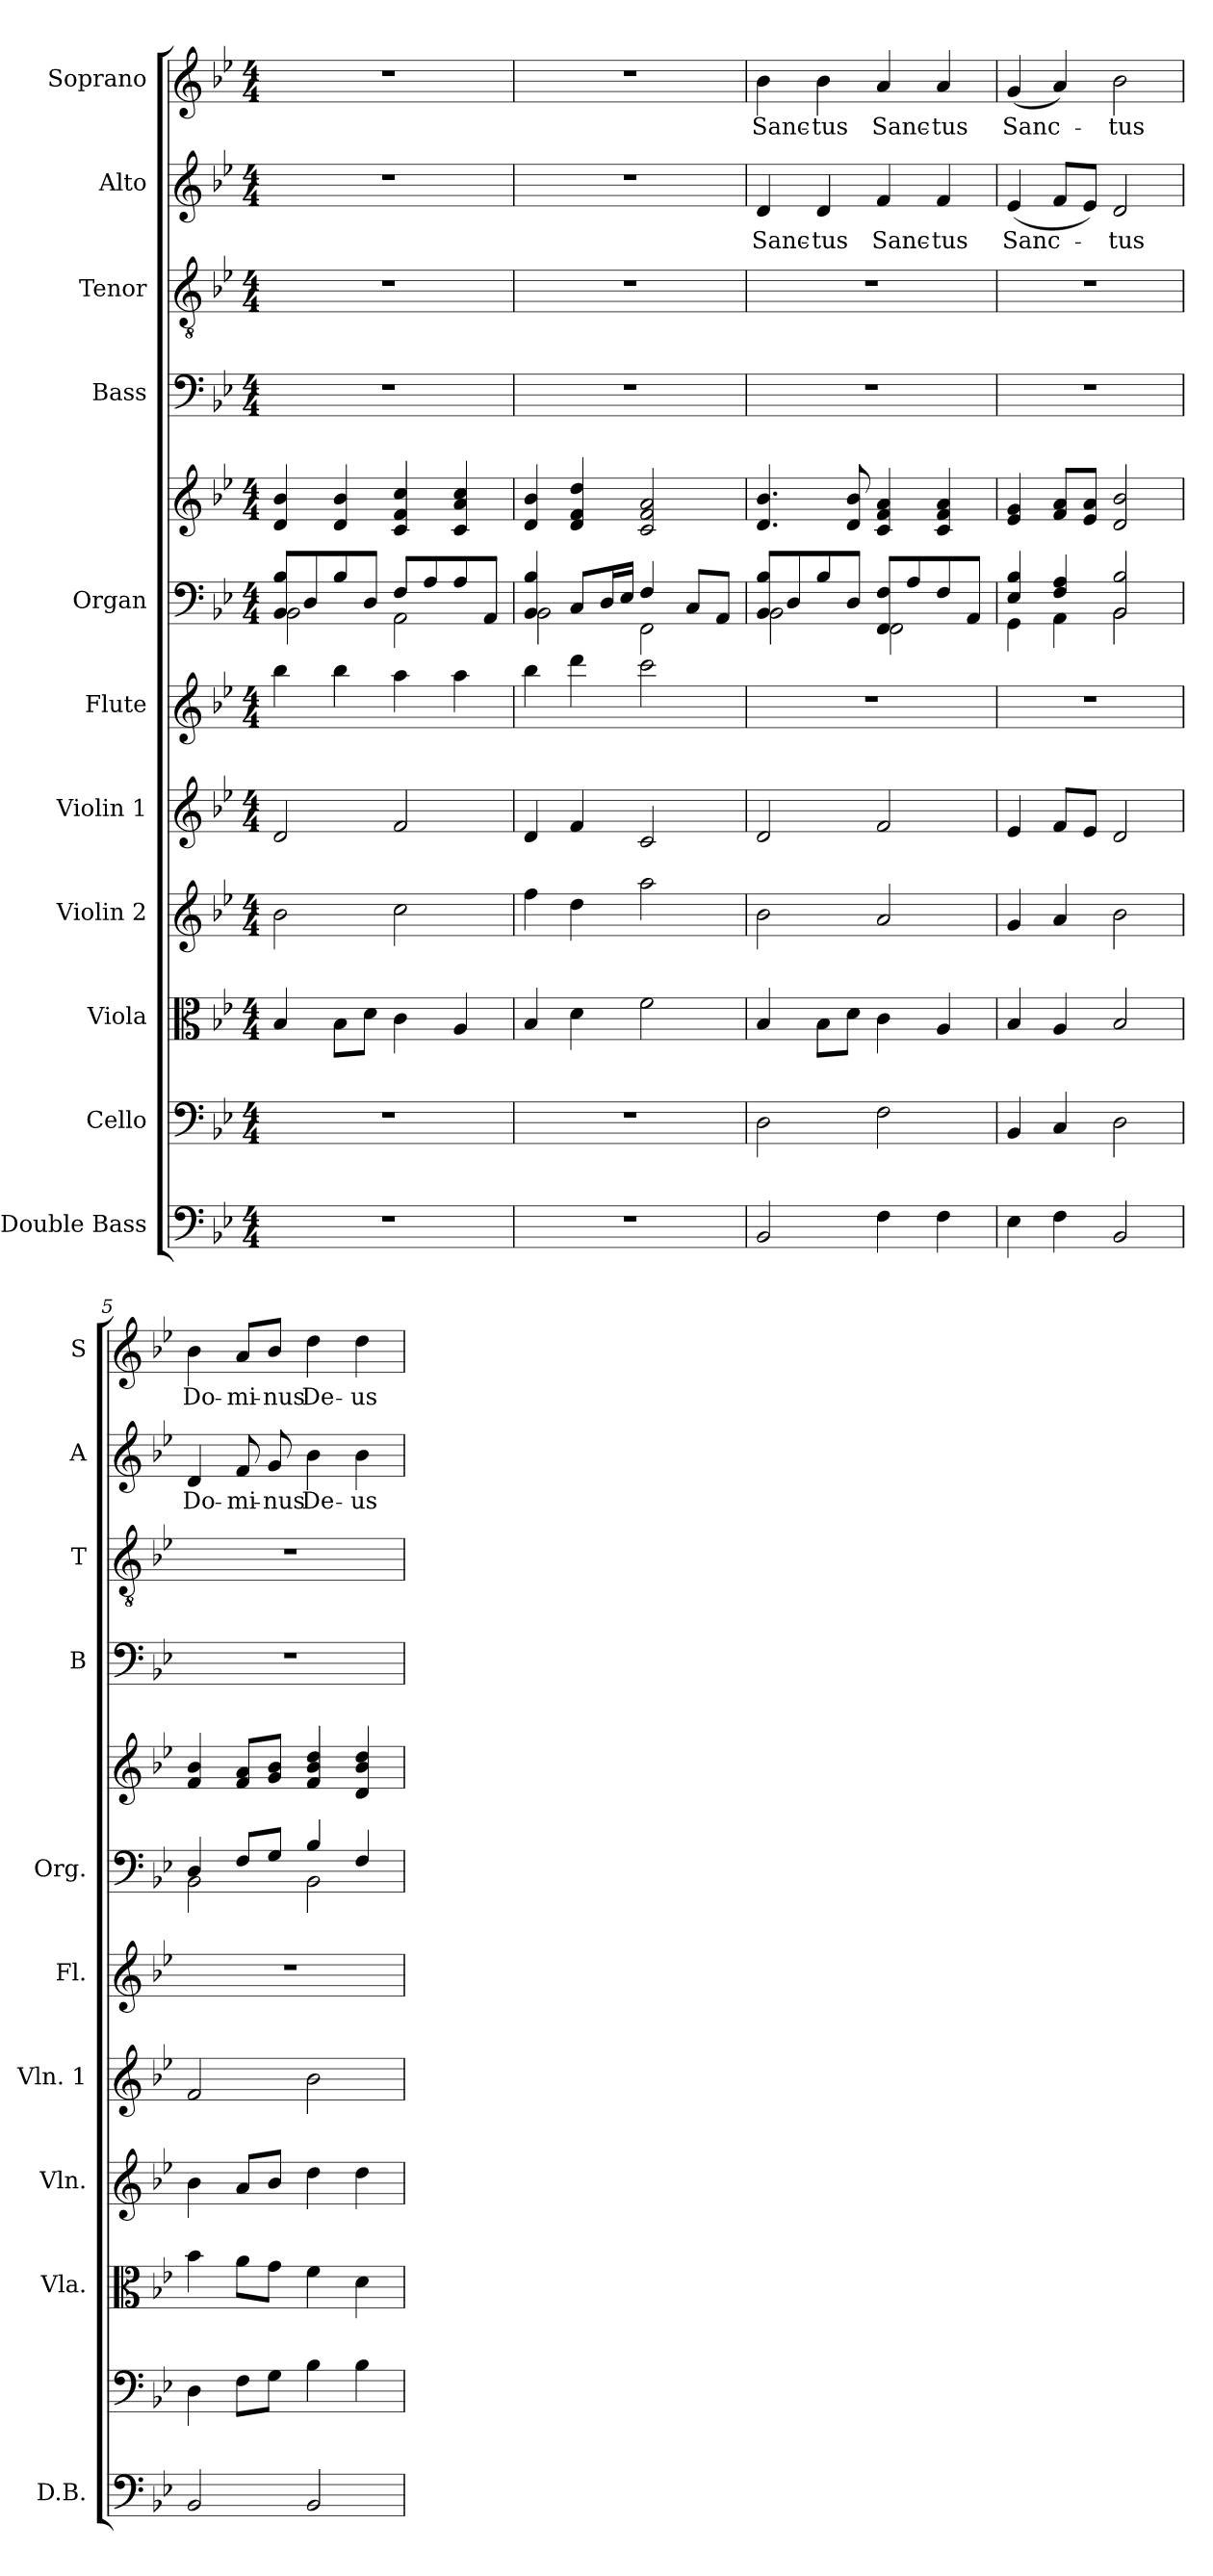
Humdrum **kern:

**kern	**kern	**kern	**kern	**kern	**kern	**kern	**kern	**kern	**kern	**kern	**text	**kern	**text
*part11	*part10	*part9	*part8	*part7	*part6	*part5	*part5	*part4	*part3	*part2	*part2	*part1	*part1
*staff12	*staff11	*staff10	*staff9	*staff8	*staff7	*staff6	*staff5	*staff4	*staff3	*staff2	*staff2	*staff1	*staff1
*I"Double Bass	*I"Cello	*I"Viola	*I"Violin 2	*I"Violin 1	*I"Flute	*I"Organ	*	*I"Bass	*I"Tenor	*I"Alto	*	*I"Soprano	*
*I'D.B.	*	*I'Vla.	*I'Vln.	*I'Vln. 1	*I'Fl.	*I'Org.	*	*I'B	*I'T	*I'A	*	*I'S	*
*clefF4	*clefF4	*clefC3	*clefG2	*clefG2	*clefG2	*clefF4	*clefG2	*clefF4	*clefGv2	*clefG2	*	*clefG2	*
*ITrd7c12	*	*	*	*	*	*	*	*	*	*	*	*	*
*k[b-e-]	*k[b-e-]	*k[b-e-]	*k[b-e-]	*k[b-e-]	*k[b-e-]	*k[b-e-]	*k[b-e-]	*k[b-e-]	*k[b-e-]	*k[b-e-]	*	*k[b-e-]	*
*B-:	*B-:	*B-:	*B-:	*B-:	*B-:	*B-:	*B-:	*B-:	*B-:	*B-:	*	*B-:	*
*M4/4	*M4/4	*M4/4	*M4/4	*M4/4	*M4/4	*M4/4	*M4/4	*M4/4	*M4/4	*M4/4	*	*M4/4	*
*MM90	*MM90	*MM90	*MM90	*MM90	*MM90	*MM90	*MM90	*MM90	*MM90	*MM90	*	*MM90	*
=1	=1	=1	=1	=1	=1	=1	=1	=1	=1	=1	=1	=1	=1
*	*	*	*	*	*	*^	*	*	*	*	*	*	*
1r	1r	4B-/	2b-\	2d/	4bb-\	8BB-/ 8B-/L	2BB-\	4d/ 4b-/	1r	1r	1r	.	1r	.
.	.	.	.	.	.	8D/	.	.	.	.	.	.	.	.
.	.	8B-\L	.	.	4bb-\	8B-/	.	4d/ 4b-/	.	.	.	.	.	.
.	.	8d\J	.	.	.	8D/J	.	.	.	.	.	.	.	.
.	.	4c\	2cc\	2f/	4aa\	8F/L	2AA\	4c/ 4f/ 4cc/	.	.	.	.	.	.
.	.	.	.	.	.	8A/	.	.	.	.	.	.	.	.
.	.	4A/	.	.	4aa\	8A/	.	4c/ 4a/ 4cc/	.	.	.	.	.	.
.	.	.	.	.	.	8AA/J	.	.	.	.	.	.	.	.
=2	=2	=2	=2	=2	=2	=2	=2	=2	=2	=2	=2	=2	=2	=2
1r	1r	4B-/	4ff\	4d/	4bb-\	4BB-/ 4B-/	2BB-\	4d/ 4b-/	1r	1r	1r	.	1r	.
.	.	4d\	4dd\	4f/	4ddd\	8C/L	.	4d/ 4f/ 4dd/	.	.	.	.	.	.
.	.	.	.	.	.	16D/L	.	.	.	.	.	.	.	.
.	.	.	.	.	.	16E-/JJ	.	.	.	.	.	.	.	.
.	.	2f\	2aa\	2c/	2ccc\	4F/	2FF\	2c/ 2f/ 2a/	.	.	.	.	.	.
.	.	.	.	.	.	8C/L	.	.	.	.	.	.	.	.
.	.	.	.	.	.	8AA/J	.	.	.	.	.	.	.	.
=3	=3	=3	=3	=3	=3	=3	=3	=3	=3	=3	=3	=3	=3	=3
!	!	!	!	!	!	!	!	!	!	!	!	!LO:LY:b	!	!LO:LY:b
2BBB-/	2D\	4B-/	2b-\	2d/	1r	8BB-/ 8B-/L	2BB-\	4.d/ 4.b-/	1r	1r	4d/	Sanc-	4b-\	Sanc-
.	.	.	.	.	.	8D/	.	.	.	.	.	.	.	.
!	!	!	!	!	!	!	!	!	!	!	!	!LO:LY:b	!	!LO:LY:b
.	.	8B-\L	.	.	.	8B-/	.	.	.	.	4d/	-tus	4b-\	-tus
.	.	8d\J	.	.	.	8D/J	.	8d/ 8b-/	.	.	.	.	.	.
!	!	!	!	!	!	!	!	!	!	!	!	!LO:LY:b	!	!LO:LY:b
4FF\	2F\	4c\	2a/	2f/	.	8FF/ 8F/L	2FF\	4c/ 4f/ 4a/	.	.	4f/	Sanc-	4a/	Sanc-
.	.	.	.	.	.	8A/	.	.	.	.	.	.	.	.
!	!	!	!	!	!	!	!	!	!	!	!	!LO:LY:b	!	!LO:LY:b
4FF\	.	4A/	.	.	.	8F/	.	4c/ 4f/ 4a/	.	.	4f/	-tus	4a/	-tus
.	.	.	.	.	.	8AA/J	.	.	.	.	.	.	.	.
=4	=4	=4	=4	=4	=4	=4	=4	=4	=4	=4	=4	=4	=4	=4
!	!	!	!	!	!	!	!	!	!	!	!	!LO:LY:b	!	!LO:LY:b
4EE-\	4BB-/	4B-/	4g/	4e-/	1r	4E-/ 4B-/	4GG\	4e-/ 4g/	1r	1r	(<4e-/	Sanc-	(<4g/	Sanc-
4FF\	4C/	4A/	4a/	8f/L	.	4F/ 4A/	4AA\	8f/ 8a/L	.	.	8f/L	.	4a/)	.
.	.	.	.	8e-/J	.	.	.	8e-/ 8a/J	.	.	8e-/J)	.	.	.
!	!	!	!	!	!	!	!	!	!	!	!	!LO:LY:b	!	!LO:LY:b
2BBB-/	2D\	2B-/	2b-\	2d/	.	2BB-/ 2B-/	2BB-\	2d/ 2b-/	.	.	2d/	-tus	2b-\	-tus
=5	=5	=5	=5	=5	=5	=5	=5	=5	=5	=5	=5	=5	=5	=5
!	!	!	!	!	!	!	!	!	!	!	!	!LO:LY:b	!	!LO:LY:b
2BBB-/	4D\	4b-\	4b-\	2f/	1r	4D/	2BB-\	4f/ 4b-/	1r	1r	4d/	Do-	4b-\	Do-
!	!	!	!	!	!	!	!	!	!	!	!	!LO:LY:b	!	!LO:LY:b
.	8F\L	8a\L	8a/L	.	.	8F/L	.	8f/ 8a/L	.	.	8f/	-mi-	8a/L	-mi-
!	!	!	!	!	!	!	!	!	!	!	!	!LO:LY:b	!	!LO:LY:b
.	8G\J	8g\J	8b-/J	.	.	8G/J	.	8g/ 8b-/J	.	.	8g/	-nus	8b-/J	-nus
!	!	!	!	!	!	!	!	!	!	!	!	!LO:LY:b	!	!LO:LY:b
2BBB-/	4B-\	4f\	4dd\	2b-\	.	4B-/	2BB-\	4f/ 4b-/ 4dd/	.	.	4b-\	De-	4dd\	De-
!	!	!	!	!	!	!	!	!	!	!	!	!LO:LY:b	!	!LO:LY:b
.	4B-\	4d\	4dd\	.	.	4F/	.	4d/ 4b-/ 4dd/	.	.	4b-\	-us	4dd\	-us
*	*	*	*	*	*	*v	*v	*	*	*	*	*	*	*
=	=	=	=	=	=	=	=	=	=	=	=	=	=
*-	*-	*-	*-	*-	*-	*-	*-	*-	*-	*-	*-	*-	*-
